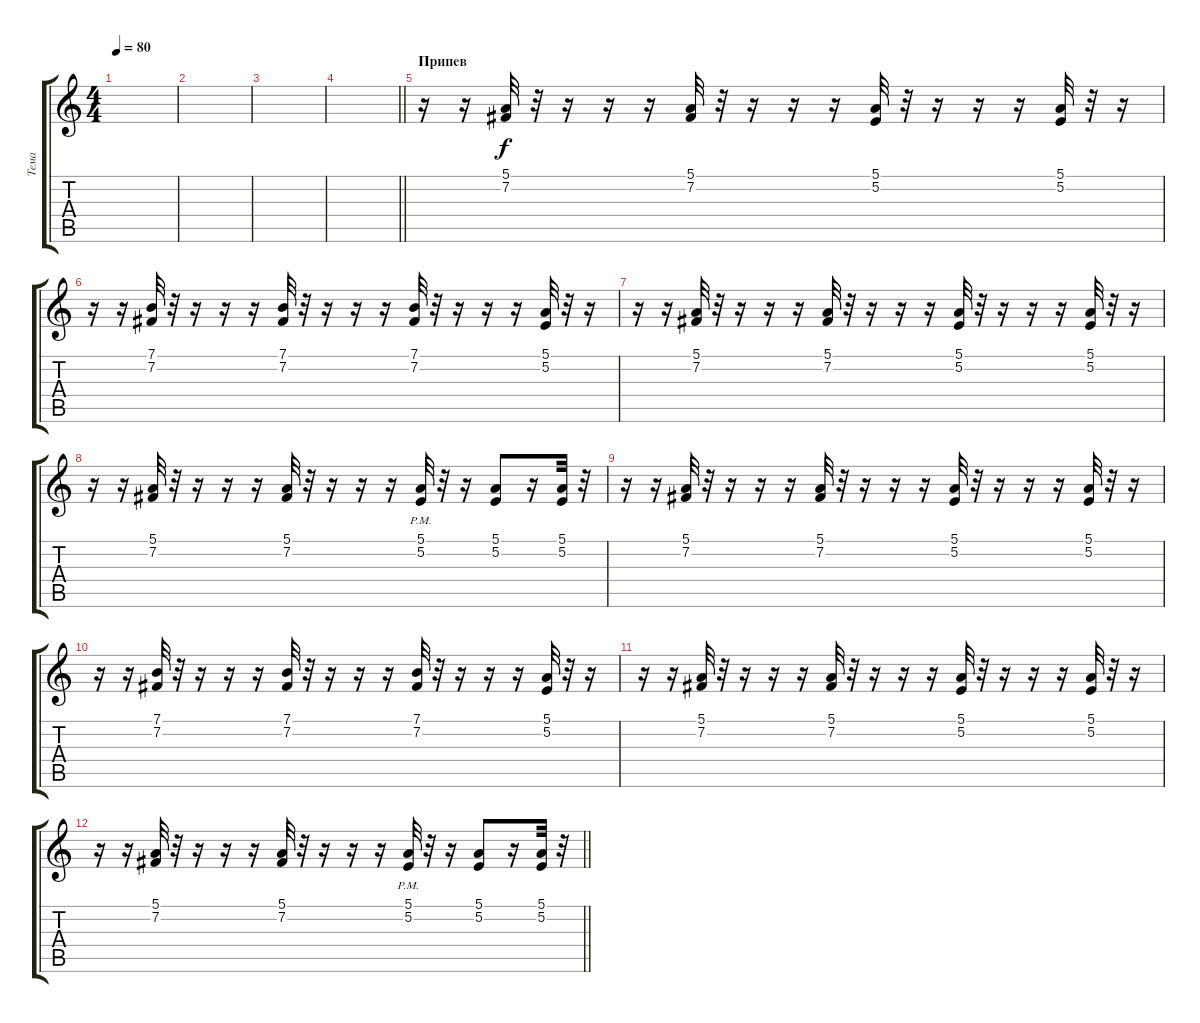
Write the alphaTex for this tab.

\track ("Тема" "Тема") {instrument trumpet}
\staff {score tabs}
\tuning (E4 B3 G3 D3 A2 E2) {hide}
\ts (4 4)
\tempo 80
\clef g2
\ks c
|
|
|
\barLineRight lightlight
|
\section ("" "Припев")
r.16 r.16 (5.1 7.2).32 r.32 r.16 r.16 r.16 (5.1 7.2).32 r.32 r.16 r.16 r.16 (5.1 5.2).32 r.32 r.16 r.16 r.16 (5.1 5.2).32 r.32 r.16 |
r.16 r.16 (7.1 7.2).32 r.32 r.16 r.16 r.16 (7.1 7.2).32 r.32 r.16 r.16 r.16 (7.1 7.2).32 r.32 r.16 r.16 r.16 (5.1 5.2).32 r.32 r.16 |
r.16 r.16 (5.1 7.2).32 r.32 r.16 r.16 r.16 (5.1 7.2).32 r.32 r.16 r.16 r.16 (5.1 5.2).32 r.32 r.16 r.16 r.16 (5.1 5.2).32 r.32 r.16 |
r.16 r.16 (5.1 7.2).32 r.32 r.16 r.16 r.16 (5.1 7.2).32 r.32 r.16 r.16 r.16 (5.1 5.2{pm}).32 r.32 r.16 (5.1 5.2).8 r.16 (5.1 5.2).32 r.32 |
r.16 r.16 (5.1 7.2).32 r.32 r.16 r.16 r.16 (5.1 7.2).32 r.32 r.16 r.16 r.16 (5.1 5.2).32 r.32 r.16 r.16 r.16 (5.1 5.2).32 r.32 r.16 |
r.16 r.16 (7.1 7.2).32 r.32 r.16 r.16 r.16 (7.1 7.2).32 r.32 r.16 r.16 r.16 (7.1 7.2).32 r.32 r.16 r.16 r.16 (5.1 5.2).32 r.32 r.16 |
r.16 r.16 (5.1 7.2).32 r.32 r.16 r.16 r.16 (5.1 7.2).32 r.32 r.16 r.16 r.16 (5.1 5.2).32 r.32 r.16 r.16 r.16 (5.1 5.2).32 r.32 r.16 |
\barLineRight lightlight
r.16 r.16 (5.1 7.2).32 r.32 r.16 r.16 r.16 (5.1 7.2).32 r.32 r.16 r.16 r.16 (5.1 5.2{pm}).32 r.32 r.16 (5.1 5.2).8 r.16 (5.1 5.2).32 r.32
